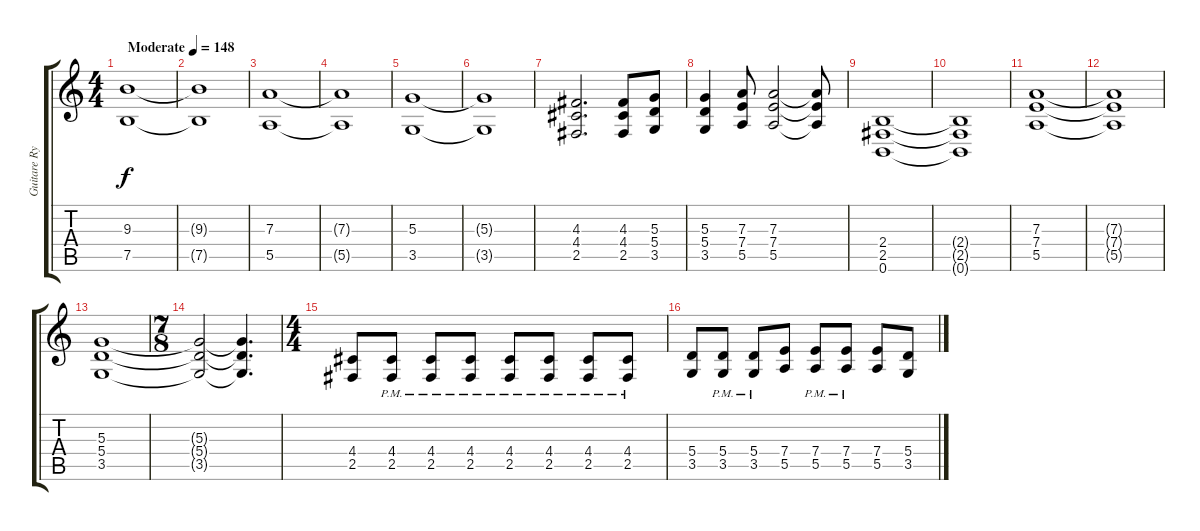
\track ("Guitare Rythmique" "Guitare Ry") {instrument distortionguitar}
\staff {score tabs}
\tuning (B3 Gb3 D3 A2 E2 B1) {hide}
\ts (4 4)
\tempo (148 "Moderate")
\clef g2
\ks c
(9.3 7.5).1{dy f instrument distortionguitar} |
(9.3{t} 7.5{t}).1 |
(7.3 5.5).1 |
(7.3{t} 5.5{t}).1 |
(5.3 3.5).1 |
(5.3{t} 3.5{t}).1 |
(4.3 4.4 2.5).2{d} (4.3 4.4 2.5).8 (5.3 5.4 3.5).8 |
(5.3 5.4 3.5).4 (7.3 7.4 5.5).8 (7.3 7.4 5.5).2 (7.3{t} 7.4{t} 5.5{t}).8 |
(2.4 2.5 0.6).1 |
(2.4{t} 2.5{t} 0.6{t}).1 |
(7.3 7.4 5.5).1 |
(7.3{t} 7.4{t} 5.5{t}).1 |
(5.3 5.4 3.5).1 |
\ts (7 8)
(5.3{t} 5.4{t} 3.5{t}).2 (5.3{t} 5.4{t} 3.5{t}).4{d} |
\ts (4 4)
(4.4 2.5).8 (4.4{pm} 2.5{pm}).8 (4.4{pm} 2.5{pm}).8 (4.4{pm} 2.5{pm}).8 (4.4{pm} 2.5{pm}).8 (4.4{pm} 2.5{pm}).8 (4.4{pm} 2.5{pm}).8 (4.4{pm} 2.5{pm}).8 |
(5.4 3.5).8 (5.4{pm} 3.5{pm}).8 (5.4{pm} 3.5{pm}).8 (7.4 5.5).8 (7.4{pm} 5.5{pm}).8 (7.4{pm} 5.5{pm}).8 (7.4 5.5).8 (5.4 3.5).8
